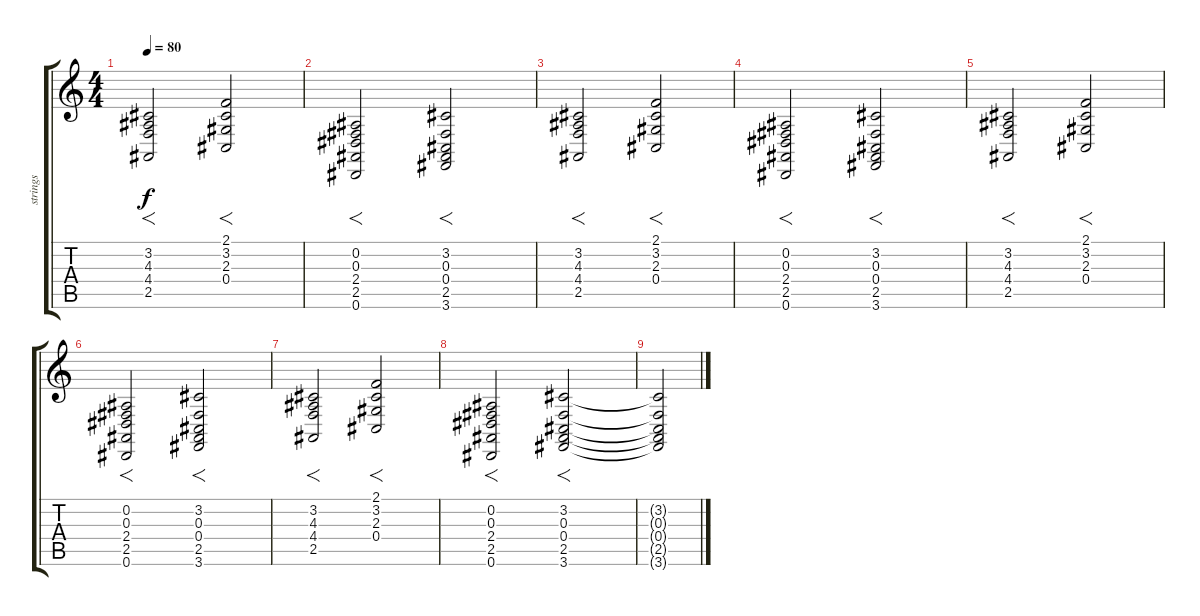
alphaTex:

\track ("strings" "strings") {instrument synthstrings1}
\staff {score tabs}
\tuning (Eb4 Bb3 Gb3 Db3 Ab2 Eb2) {hide}
\ts (4 4)
\tempo 80
\clef g2
\ks c
(3.2 4.3 4.4 2.5).2{f dy f} (2.1 3.2 2.3 0.4).2{f} |
(0.2 0.3 2.4 2.5 0.6).2{f} (3.2 0.3 0.4 2.5 3.6).2{f} |
(3.2 4.3 4.4 2.5).2{f} (2.1 3.2 2.3 0.4).2{f} |
(0.2 0.3 2.4 2.5 0.6).2{f} (3.2 0.3 0.4 2.5 3.6).2{f} |
(3.2 4.3 4.4 2.5).2{f} (2.1 3.2 2.3 0.4).2{f} |
(0.2 0.3 2.4 2.5 0.6).2{f} (3.2 0.3 0.4 2.5 3.6).2{f} |
(3.2 4.3 4.4 2.5).2{f} (2.1 3.2 2.3 0.4).2{f} |
(0.2 0.3 2.4 2.5 0.6).2{f} (3.2 0.3 0.4 2.5 3.6).2{f} |
(3.2{t} 0.3{t} 0.4{t} 2.5{t} 3.6{t}).2
